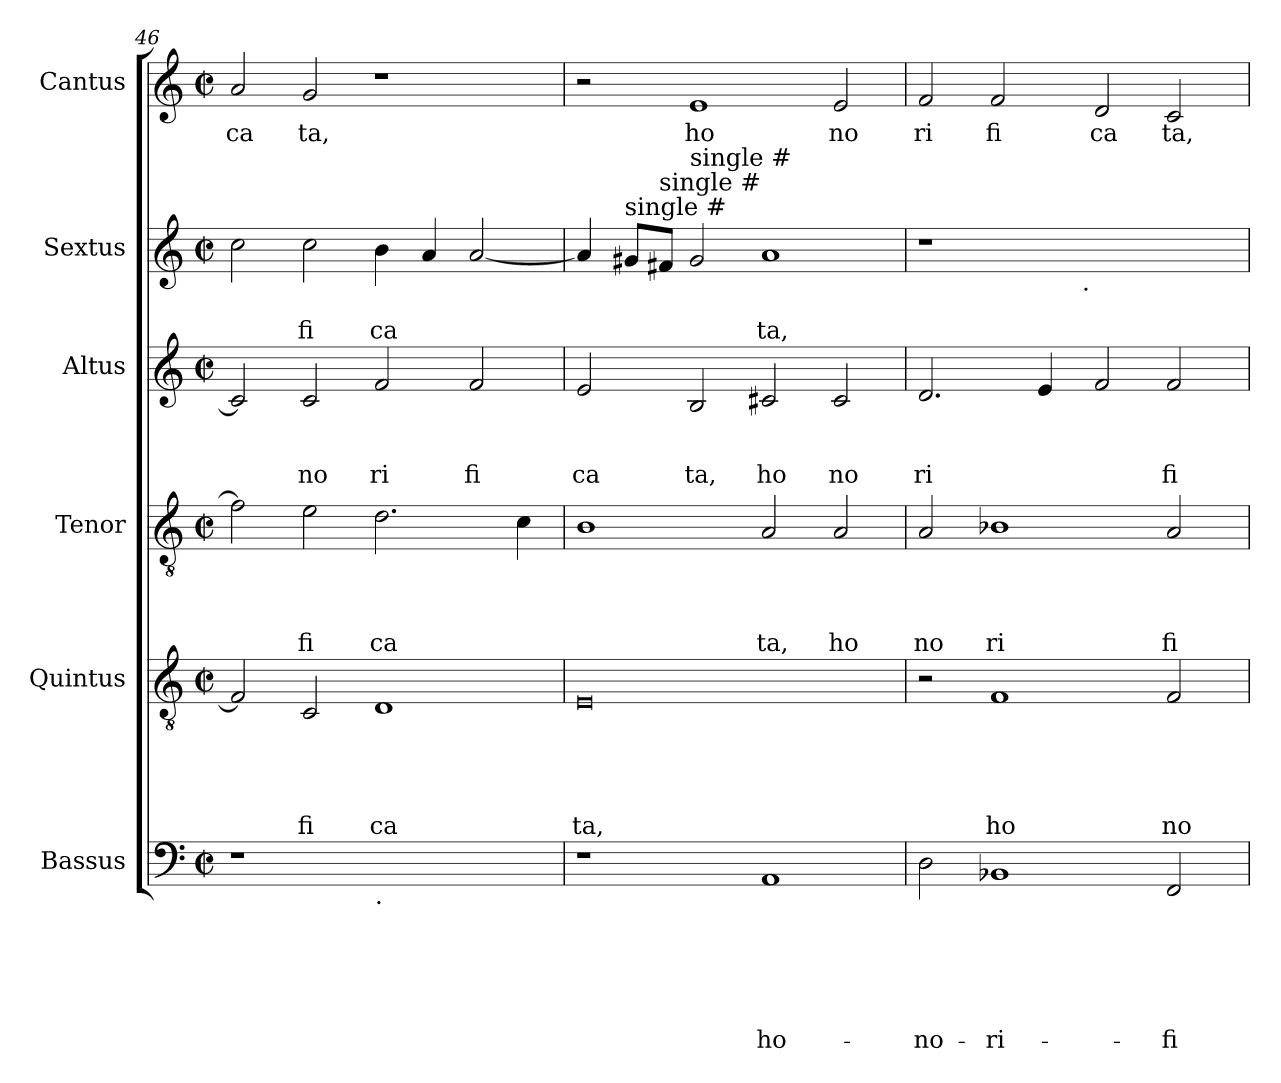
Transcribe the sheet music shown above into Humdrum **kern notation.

**kern	**text	**text	**text	**text	**text	**text	**kern	**text	**text	**text	**text	**text	**kern	**text	**text	**text	**text	**kern	**text	**text	**text	**kern	**text	**text	**kern	**text
*part6	*part6	*part6	*part6	*part6	*part6	*part6	*part5	*part5	*part5	*part5	*part5	*part5	*part4	*part4	*part4	*part4	*part4	*part3	*part3	*part3	*part3	*part2	*part2	*part2	*part1	*part1
*staff6	*staff6	*staff6	*staff6	*staff6	*staff6	*staff6	*staff5	*staff5	*staff5	*staff5	*staff5	*staff5	*staff4	*staff4	*staff4	*staff4	*staff4	*staff3	*staff3	*staff3	*staff3	*staff2	*staff2	*staff2	*staff1	*staff1
*I"Bassus	*	*	*	*	*	*	*I"Quintus	*	*	*	*	*	*I"Tenor	*	*	*	*	*I"Altus	*	*	*	*I"Sextus	*	*	*I"Cantus	*
*clefF4	*	*	*	*	*	*	*clefGv2	*	*	*	*	*	*clefGv2	*	*	*	*	*clefG2	*	*	*	*clefG2	*	*	*clefG2	*
*k[]	*	*	*	*	*	*	*k[]	*	*	*	*	*	*k[]	*	*	*	*	*k[]	*	*	*	*k[]	*	*	*k[]	*
*C:	*	*	*	*	*	*	*C:	*	*	*	*	*	*C:	*	*	*	*	*C:	*	*	*	*C:	*	*	*C:	*
*M2/2	*	*	*	*	*	*	*M2/2	*	*	*	*	*	*M2/2	*	*	*	*	*M2/2	*	*	*	*M2/2	*	*	*M2/2	*
*met(c|)	*	*	*	*	*	*	*met(c|)	*	*	*	*	*	*met(c|)	*	*	*	*	*met(c|)	*	*	*	*met(c|)	*	*	*met(c|)	*
=46	=46	=46	=46	=46	=46	=46	=46	=46	=46	=46	=46	=46	=46	=46	=46	=46	=46	=46	=46	=46	=46	=46	=46	=46	=46	=46
!	!	!	!	!	!	!	!	!	!	!	!	!	!	!	!	!	!	!	!	!	!	!	!	!	!	!LO:LY:b
1r	.	.	.	.	.	.	2F/]	.	.	.	.	.	2f\]	.	.	.	.	2c/]	.	.	.	2cc\	.	.	2a/	ca
!	!	!	!	!	!	!	!	!	!	!	!	!LO:LY:b	!	!	!	!	!LO:LY:b	!	!	!	!LO:LY:b	!	!	!LO:LY:b	!	!LO:LY:b
.	.	.	.	.	.	.	2C/	.	.	.	.	fi	2e\	.	.	.	fi	2c/	.	.	no	2cc\	.	fi	2g/	ta,
!LO:TX:b:t=.	!	!	!	!	!	!	!	!	!	!	!	!	!	!	!	!	!	!	!	!	!	!	!	!	!	!
!	!	!	!	!	!	!	!	!	!	!	!	!LO:LY:b	!	!	!	!	!LO:LY:b	!	!	!	!LO:LY:b	!	!	!LO:LY:b	!	!
1ryy	.	.	.	.	.	.	1D	.	.	.	.	ca	2.d\	.	.	.	ca	2f/	.	.	ri	4b\	.	ca	1r	.
.	.	.	.	.	.	.	.	.	.	.	.	.	.	.	.	.	.	.	.	.	.	4a/	.	.	.	.
!	!	!	!	!	!	!	!	!	!	!	!	!	!	!	!	!	!	!	!	!	!LO:LY:b	!	!	!	!	!
.	.	.	.	.	.	.	.	.	.	.	.	.	.	.	.	.	.	2f/	.	.	fi	[<2a/	.	.	.	.
.	.	.	.	.	.	.	.	.	.	.	.	.	4c\	.	.	.	.	.	.	.	.	.	.	.	.	.
!!LO:PB:g=z
=47	=47	=47	=47	=47	=47	=47	=47	=47	=47	=47	=47	=47	=47	=47	=47	=47	=47	=47	=47	=47	=47	=47	=47	=47	=47	=47
!	!	!	!	!	!	!	!	!	!	!	!	!LO:LY:b	!	!	!	!	!	!	!	!	!LO:LY:b	!	!	!	!	!
1r	.	.	.	.	.	.	0E	.	.	.	.	ta,	1B	.	.	.	.	2e/	.	.	ca	4a/]	.	.	2r	.
!	!	!	!	!	!	!	!	!	!	!	!	!	!	!	!	!	!	!	!	!	!	!LO:TX:a:t=single #	!	!	!	!
.	.	.	.	.	.	.	.	.	.	.	.	.	.	.	.	.	.	.	.	.	.	8g#/L	.	.	.	.
!	!	!	!	!	!	!	!	!	!	!	!	!	!	!	!	!	!	!	!	!	!	!LO:TX:a:t=single #	!	!	!	!
.	.	.	.	.	.	.	.	.	.	.	.	.	.	.	.	.	.	.	.	.	.	8f#/J	.	.	.	.
!	!	!	!	!	!	!	!	!	!	!	!	!	!	!	!	!	!	!	!	!	!	!LO:TX:a:t=single #	!	!	!	!
!	!	!	!	!	!	!	!	!	!	!	!	!	!	!	!	!	!	!	!	!	!LO:LY:b	!	!	!	!	!LO:LY:b
.	.	.	.	.	.	.	.	.	.	.	.	.	.	.	.	.	.	2B/	.	.	ta,	2g#/	.	.	1e	ho
!	!	!	!	!	!	!LO:LY:b	!	!	!	!	!	!	!	!	!	!	!LO:LY:b	!	!	!	!LO:LY:b	!	!	!LO:LY:b	!	!
1AA	.	.	.	.	.	ho-	.	.	.	.	.	.	2A/	.	.	.	ta,	2c#X/	.	.	ho	1a	.	ta,	.	.
!	!	!	!	!	!	!	!	!	!	!	!	!	!	!	!	!	!LO:LY:b	!	!	!	!LO:LY:b	!	!	!	!	!LO:LY:b
.	.	.	.	.	.	.	.	.	.	.	.	.	2A/	.	.	.	ho	2c#/	.	.	no	.	.	.	2e/	no
=48	=48	=48	=48	=48	=48	=48	=48	=48	=48	=48	=48	=48	=48	=48	=48	=48	=48	=48	=48	=48	=48	=48	=48	=48	=48	=48
!	!	!	!	!	!	!LO:LY:b	!	!	!	!	!	!	!	!	!	!	!LO:LY:b	!	!	!	!LO:LY:b	!	!	!	!	!LO:LY:b
*	*	*	*	*	*	*	*	*	*	*	*	*	*	*	*	*	*	*	*	*	*	*^	*	*	*	*
2D\	.	.	.	.	.	-no-	2r	.	.	.	.	.	2A/	.	.	.	no	2.d/	.	.	ri	1r	2ryy	.	.	2f/	ri
!	!	!	!	!	!	!LO:LY:b	!	!	!	!	!	!LO:LY:b	!	!	!	!	!LO:LY:b	!	!	!	!	!	!	!	!	!	!LO:LY:b
1BB-X	.	.	.	.	.	-ri-	1F	.	.	.	.	ho	1B-X	.	.	.	ri	.	.	.	.	.	4...ryy	.	.	2f/	fi
.	.	.	.	.	.	.	.	.	.	.	.	.	.	.	.	.	.	4e/	.	.	.	.	.	.	.	.	.
!	!	!	!	!	!	!	!	!	!	!	!	!	!	!	!	!	!	!	!	!	!	!	!LO:TX:b:t=.	!	!	!	!
.	.	.	.	.	.	.	.	.	.	.	.	.	.	.	.	.	.	.	.	.	.	.	1ryy	.	.	.	.
!	!	!	!	!	!	!	!	!	!	!	!	!	!	!	!	!	!	!	!	!	!	!	!	!	!	!	!LO:LY:b
.	.	.	.	.	.	.	.	.	.	.	.	.	.	.	.	.	.	2f/	.	.	.	1ryy	.	.	.	2d/	ca
!	!	!	!	!	!	!LO:LY:b	!	!	!	!	!	!LO:LY:b	!	!	!	!	!LO:LY:b	!	!	!	!LO:LY:b	!	!	!	!	!	!LO:LY:b
2FF/	.	.	.	.	.	-fi-	2F/	.	.	.	.	no	2A/	.	.	.	fi	2f/	.	.	fi	.	.	.	.	2c/	ta,
.	.	.	.	.	.	.	.	.	.	.	.	.	.	.	.	.	.	.	.	.	.	.	32ryy	.	.	.	.
*	*	*	*	*	*	*	*	*	*	*	*	*	*	*	*	*	*	*	*	*	*	*v	*v	*	*	*	*
=	=	=	=	=	=	=	=	=	=	=	=	=	=	=	=	=	=	=	=	=	=	=	=	=	=	=
*-	*-	*-	*-	*-	*-	*-	*-	*-	*-	*-	*-	*-	*-	*-	*-	*-	*-	*-	*-	*-	*-	*-	*-	*-	*-	*-
